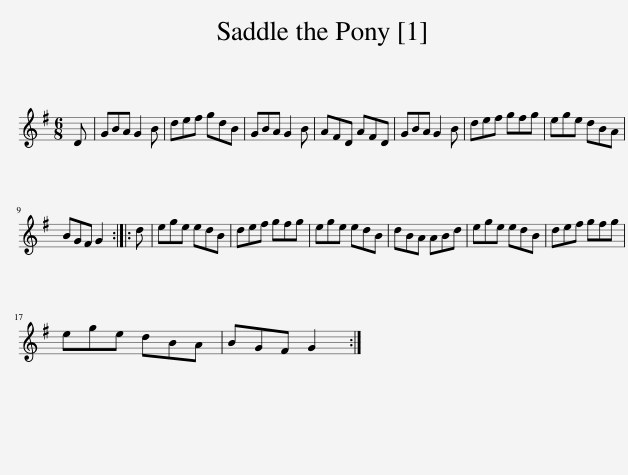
X:1
L:1/8
M:6/8
I:linebreak $
K:G
V:1 treble
V:1
 D | GBA G2 B | def gdB | GBA G2 B | AFD AFD | %5
 GBA G2 B | def gfg | ege dBA |$ BGF G2 :: d | %10
 ege edB | def gfg | ege edB | dBA ABd | ege edB | %15
 def gfg |$ ege dBA | BGF G2 :| %18
